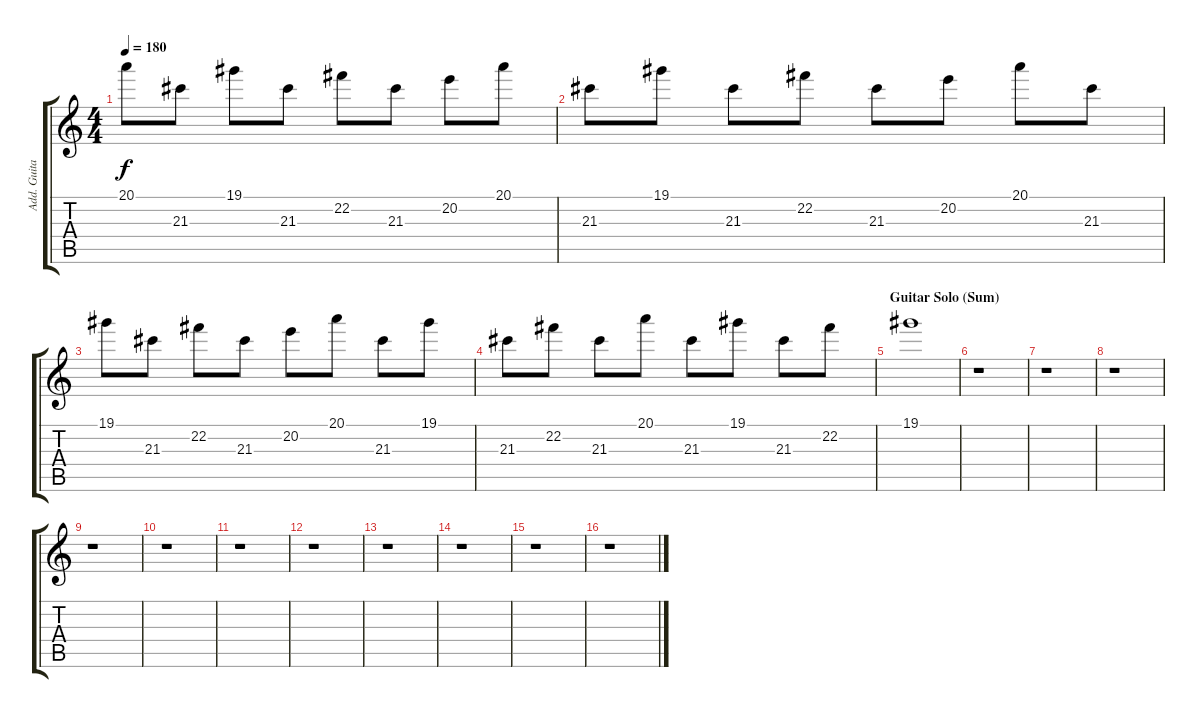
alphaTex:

\track ("Add. Guitar" "Add. Guita") {instrument electricguitarjazz}
\staff {score tabs}
\tuning (Db4 Ab3 E3 B2 Gb2 Db2) {hide}
\ts (4 4)
\tempo 180
\clef g2
\ks c
20.1.8{dy f balance 0} 21.3.8{balance 16} 19.1.8{balance 0} 21.3.8{balance 16} 22.2.8{balance 0} 21.3.8{balance 16} 20.2.8{balance 0} 20.1.8{balance 16} |
21.3.8{balance 0} 19.1.8{balance 16} 21.3.8{balance 0} 22.2.8{balance 16} 21.3.8{balance 0} 20.2.8{balance 16} 20.1.8{balance 0} 21.3.8{balance 16} |
19.1.8{balance 0} 21.3.8{balance 16} 22.2.8{balance 0} 21.3.8{balance 16} 20.2.8{balance 0} 20.1.8{balance 16} 21.3.8{balance 0} 19.1.8{balance 16} |
21.3.8{balance 0} 22.2.8{balance 16} 21.3.8{balance 0} 20.1.8{balance 16} 21.3.8{balance 0} 19.1.8{balance 16} 21.3.8{balance 0} 22.2.8{balance 16} |
\section ("" "Guitar Solo (Sum)")
19.1.1 |
r.1 |
r.1 |
r.1 |
r.1 |
r.1 |
r.1 |
r.1 |
r.1 |
r.1 |
r.1 |
r.1
